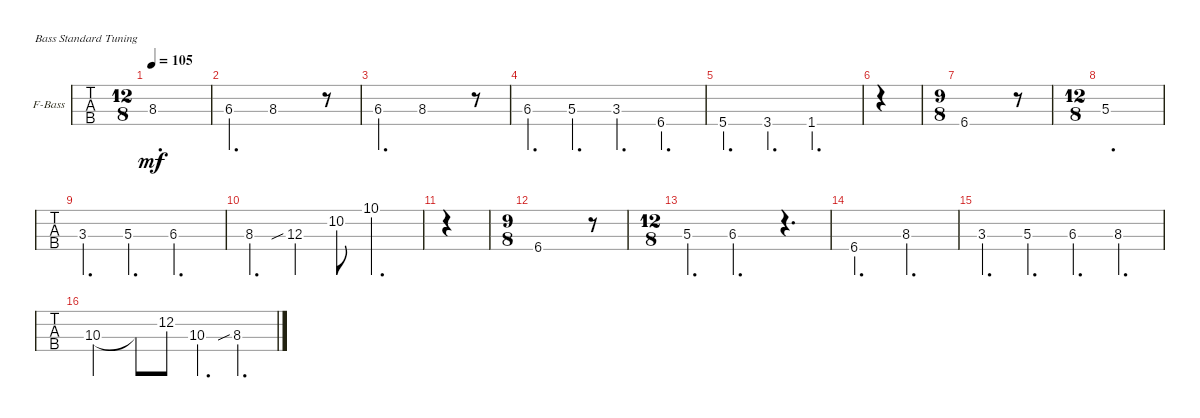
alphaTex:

\defaultSystemsLayout 4
\bracketExtendMode groupsimilarinstruments
\firstSystemTrackNameOrientation horizontal
\otherSystemsTrackNameOrientation horizontal
\track ("Bass" "F-Bass") {instrument fretlessbass}
\staff {tabs}
\tuning (G2 D2 A1 E1)
\ts (12 8)
\tempo 105
\clef f4
\ks bb
8.3.1{d dy mf} |
6.3.4{d} 8.3.1 r.8 |
6.3.4{d} 8.3.1 r.8 |
6.3.4{d} 5.3.4{d} 3.3.4{d} 6.4.4{d} |
5.4.4{d} 3.4.4{d} 1.4.2{d} |
|
\ts (9 8)
6.4.1 r.8 |
\ts (12 8)
5.3.1{d} |
3.3.4{d} 5.3.4{d} 6.3.2{d} |
8.3.4{d} 12.3{sib}.4 10.2.8 10.1.2{d} |
|
\ts (9 8)
6.4.1 r.8 |
\ts (12 8)
5.3.4{d} 6.3.2{d} r.4{d} |
6.4.2{d} 8.3.2{d} |
3.3.4{d} 5.3.4{d} 6.3.4{d} 8.3.4{d} |
10.3.2 10.3{t}.8 12.2.8 10.3.4{d} 8.3{sib}.4{d}
